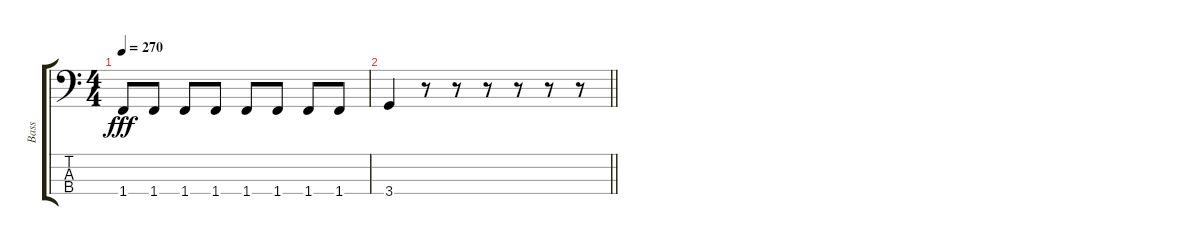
\track ("Bass" "Bass") {instrument electricbassfinger}
\staff {score tabs}
\tuning (G2 D2 A1 E1) {hide}
\ts (4 4)
\tempo 270
\clef f4
\ks c
1.4.8{dy fff} 1.4.8 1.4.8 1.4.8 1.4.8 1.4.8 1.4.8 1.4.8 |
\barLineRight lightlight
3.4.4 r.8 r.8 r.8 r.8 r.8 r.8
